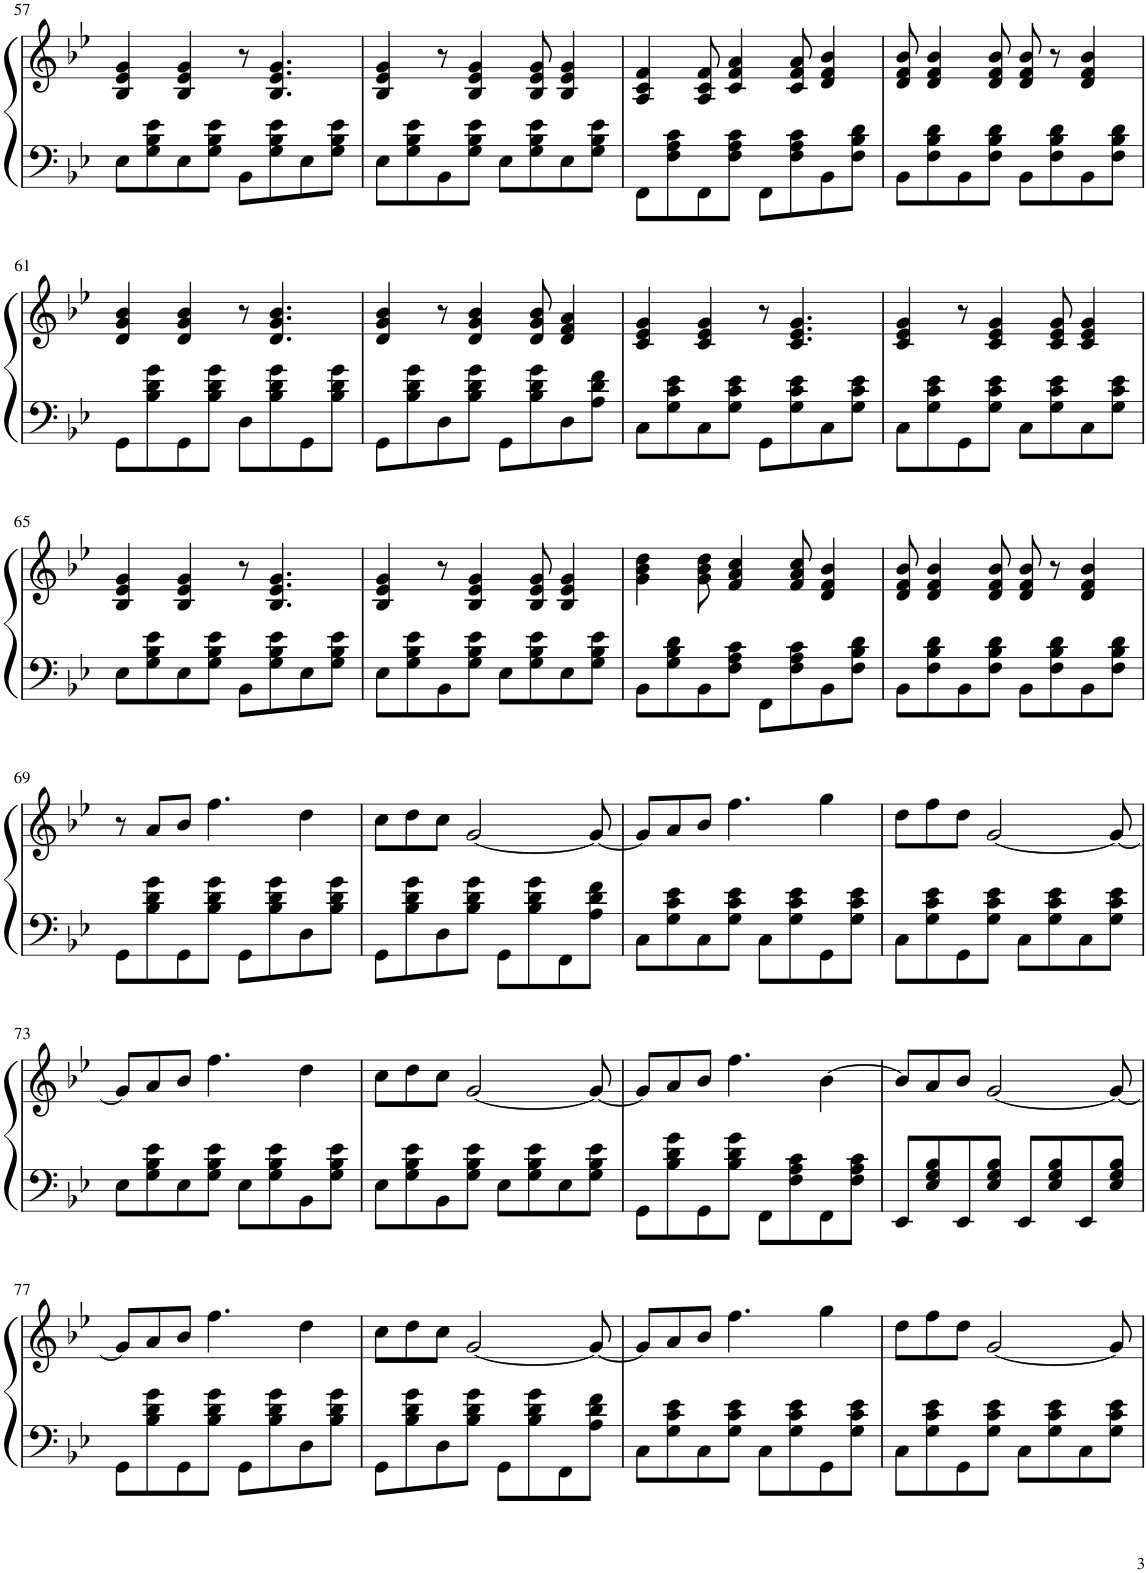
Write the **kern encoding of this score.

**kern	**kern
*part1	*part1
*staff2	*staff1
*I"Accordion	*
*I'Acc.	*
!!LO:PB:g=z
*clefF4	*clefG2
*k[b-e-]	*k[b-e-]
*M4/4	*M4/4
=57	=57
8E-\L	4B-/ 4e-/ 4g/
8G\ 8B-\ 8e-\	.
8E-\	4B-/ 4e-/ 4g/
8G\ 8B-\ 8e-\J	.
8BB-\L	8r
8G\ 8B-\ 8e-\	4.B-/ 4.e-/ 4.g/
8E-\	.
8G\ 8B-\ 8e-\J	.
=58	=58
8E-\L	4B-/ 4e-/ 4g/
8G\ 8B-\ 8e-\	.
8BB-\	8r
8G\ 8B-\ 8e-\J	4B-/ 4e-/ 4g/
8E-\L	.
8G\ 8B-\ 8e-\	8B-/ 8e-/ 8g/
8E-\	4B-/ 4e-/ 4g/
8G\ 8B-\ 8e-\J	.
=59	=59
8FF\L	4A/ 4c/ 4f/
8F\ 8A\ 8c\	.
8FF\	8A/ 8c/ 8f/
8F\ 8A\ 8c\J	4c/ 4f/ 4a/
8FF\L	.
8F\ 8A\ 8c\	8c/ 8f/ 8a/
8BB-\	4d/ 4f/ 4b-/
8F\ 8B-\ 8d\J	.
=60	=60
8BB-\L	8d/ 8f/ 8b-/
8F\ 8B-\ 8d\	4d/ 4f/ 4b-/
8BB-\	.
8F\ 8B-\ 8d\J	8d/ 8f/ 8b-/
8BB-\L	8d/ 8f/ 8b-/
8F\ 8B-\ 8d\	8r
8BB-\	4d/ 4f/ 4b-/
8F\ 8B-\ 8d\J	.
!!LO:LB:g=z
=61	=61
8GG\L	4d/ 4g/ 4b-/
8B-\ 8d\ 8g\	.
8GG\	4d/ 4g/ 4b-/
8B-\ 8d\ 8g\J	.
8D\L	8r
8B-\ 8d\ 8g\	4.d/ 4.g/ 4.b-/
8GG\	.
8B-\ 8d\ 8g\J	.
=62	=62
8GG\L	4d/ 4g/ 4b-/
8B-\ 8d\ 8g\	.
8D\	8r
8B-\ 8d\ 8g\J	4d/ 4g/ 4b-/
8GG\L	.
8B-\ 8d\ 8g\	8d/ 8g/ 8b-/
8D\	4d/ 4f/ 4a/
8A\ 8d\ 8f\J	.
=63	=63
8C\L	4c/ 4e-/ 4g/
8G\ 8c\ 8e-\	.
8C\	4c/ 4e-/ 4g/
8G\ 8c\ 8e-\J	.
8GG\L	8r
8G\ 8c\ 8e-\	4.c/ 4.e-/ 4.g/
8C\	.
8G\ 8c\ 8e-\J	.
=64	=64
8C\L	4c/ 4e-/ 4g/
8G\ 8c\ 8e-\	.
8GG\	8r
8G\ 8c\ 8e-\J	4c/ 4e-/ 4g/
8C\L	.
8G\ 8c\ 8e-\	8c/ 8e-/ 8g/
8C\	4c/ 4e-/ 4g/
8G\ 8c\ 8e-\J	.
!!LO:LB:g=z
=65	=65
8E-\L	4B-/ 4e-/ 4g/
8G\ 8B-\ 8e-\	.
8E-\	4B-/ 4e-/ 4g/
8G\ 8B-\ 8e-\J	.
8BB-\L	8r
8G\ 8B-\ 8e-\	4.B-/ 4.e-/ 4.g/
8E-\	.
8G\ 8B-\ 8e-\J	.
=66	=66
8E-\L	4B-/ 4e-/ 4g/
8G\ 8B-\ 8e-\	.
8BB-\	8r
8G\ 8B-\ 8e-\J	4B-/ 4e-/ 4g/
8E-\L	.
8G\ 8B-\ 8e-\	8B-/ 8e-/ 8g/
8E-\	4B-/ 4e-/ 4g/
8G\ 8B-\ 8e-\J	.
=67	=67
8BB-\L	4g\ 4b-\ 4dd\
8G\ 8B-\ 8d\	.
8BB-\	8g\ 8b-\ 8dd\
8F\ 8A\ 8c\J	4f/ 4a/ 4cc/
8FF\L	.
8F\ 8A\ 8c\	8f/ 8a/ 8cc/
8BB-\	4d/ 4f/ 4b-/
8F\ 8B-\ 8d\J	.
=68	=68
8BB-\L	8d/ 8f/ 8b-/
8F\ 8B-\ 8d\	4d/ 4f/ 4b-/
8BB-\	.
8F\ 8B-\ 8d\J	8d/ 8f/ 8b-/
8BB-\L	8d/ 8f/ 8b-/
8F\ 8B-\ 8d\	8r
8BB-\	4d/ 4f/ 4b-/
8F\ 8B-\ 8d\J	.
!!LO:LB:g=z
=69	=69
8GG\L	8r
8B-\ 8d\ 8g\	8a/L
8GG\	8b-/J
8B-\ 8d\ 8g\J	4.ff\
8GG\L	.
8B-\ 8d\ 8g\	.
8D\	4dd\
8B-\ 8d\ 8g\J	.
=70	=70
8GG\L	8cc\L
8B-\ 8d\ 8g\	8dd\
8D\	8cc\J
8B-\ 8d\ 8g\J	[2g/
8GG\L	.
8B-\ 8d\ 8g\	.
8FF\	.
8A\ 8d\ 8f\J	8g/_
=71	=71
8C\L	8g/L]
8G\ 8c\ 8e-\	8a/
8C\	8b-/J
8G\ 8c\ 8e-\J	4.ff\
8C\L	.
8G\ 8c\ 8e-\	.
8GG\	4gg\
8G\ 8c\ 8e-\J	.
=72	=72
8C\L	8dd\L
8G\ 8c\ 8e-\	8ff\
8GG\	8dd\J
8G\ 8c\ 8e-\J	[2g/
8C\L	.
8G\ 8c\ 8e-\	.
8C\	.
8G\ 8c\ 8e-\J	8g/_
!!LO:LB:g=z
=73	=73
8E-\L	8g/L]
8G\ 8B-\ 8e-\	8a/
8E-\	8b-/J
8G\ 8B-\ 8e-\J	4.ff\
8E-\L	.
8G\ 8B-\ 8e-\	.
8BB-\	4dd\
8G\ 8B-\ 8e-\J	.
=74	=74
8E-\L	8cc\L
8G\ 8B-\ 8e-\	8dd\
8BB-\	8cc\J
8G\ 8B-\ 8e-\J	[2g/
8E-\L	.
8G\ 8B-\ 8e-\	.
8E-\	.
8G\ 8B-\ 8e-\J	8g/_
=75	=75
8GG\L	8g/L]
8B-\ 8d\ 8g\	8a/
8GG\	8b-/J
8B-\ 8d\ 8g\J	4.ff\
8FF\L	.
8F\ 8A\ 8c\	.
8FF\	[4b-\
8F\ 8A\ 8c\J	.
=76	=76
8EE-/L	8b-/L]
8E-/ 8G/ 8B-/	8a/
8EE-/	8b-/J
8E-/ 8G/ 8B-/J	[2g/
8EE-/L	.
8E-/ 8G/ 8B-/	.
8EE-/	.
8E-/ 8G/ 8B-/J	8g/_
!!LO:LB:g=z
=77	=77
8GG\L	8g/L]
8B-\ 8d\ 8g\	8a/
8GG\	8b-/J
8B-\ 8d\ 8g\J	4.ff\
8GG\L	.
8B-\ 8d\ 8g\	.
8D\	4dd\
8B-\ 8d\ 8g\J	.
=78	=78
8GG\L	8cc\L
8B-\ 8d\ 8g\	8dd\
8D\	8cc\J
8B-\ 8d\ 8g\J	[2g/
8GG\L	.
8B-\ 8d\ 8g\	.
8FF\	.
8A\ 8d\ 8f\J	8g/_
=79	=79
8C\L	8g/L]
8G\ 8c\ 8e-\	8a/
8C\	8b-/J
8G\ 8c\ 8e-\J	4.ff\
8C\L	.
8G\ 8c\ 8e-\	.
8GG\	4gg\
8G\ 8c\ 8e-\J	.
=80	=80
8C\L	8dd\L
8G\ 8c\ 8e-\	8ff\
8GG\	8dd\J
8G\ 8c\ 8e-\J	[2g/
8C\L	.
8G\ 8c\ 8e-\	.
8C\	.
8G\ 8c\ 8e-\J	8g/]
=	=
*-	*-
